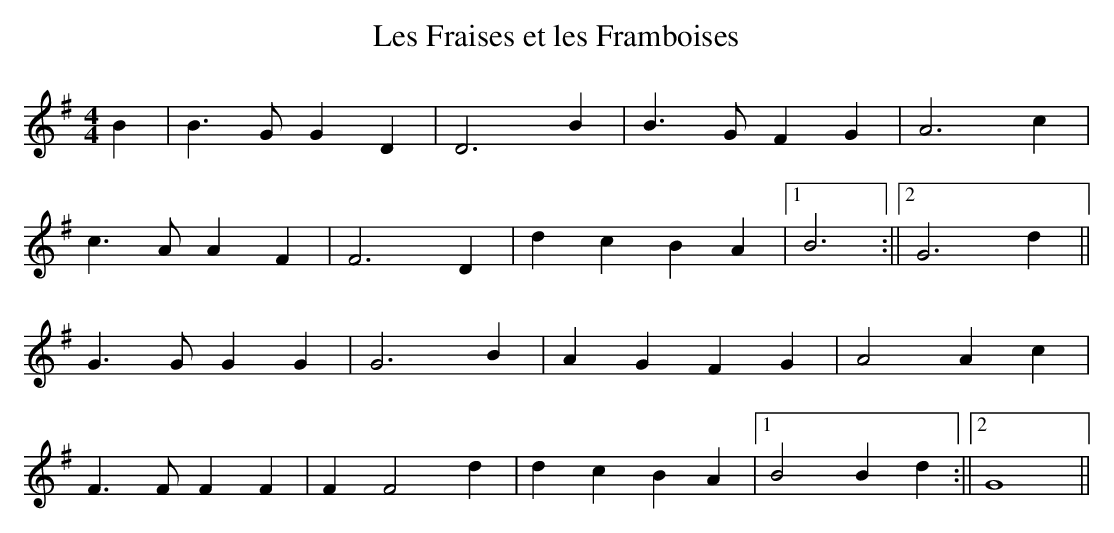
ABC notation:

X:1
T:Les Fraises et les Framboises
M:4/4
K:G
B2|B3GG2D2|D6B2|B3GF2G2|A6c2|
c3AA2F2|F6D2|d2c2B2A2|1 B6:||2 G6d2||
G3GG2G2|G6B2|A2G2F2G2|A4A2c2|
F3FF2F2|F2F4d2|d2c2B2A2|1 B4B2d2:||2 G8||
